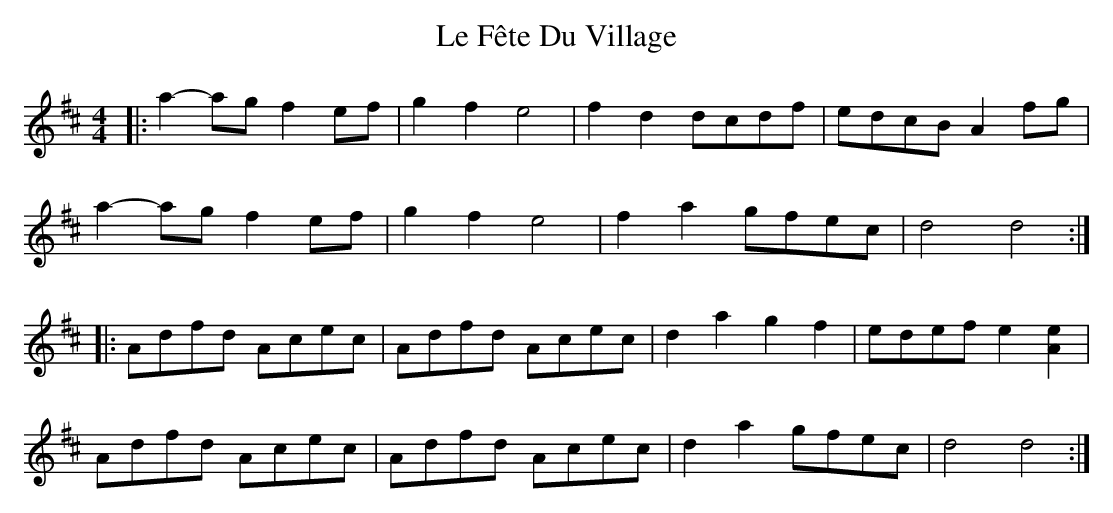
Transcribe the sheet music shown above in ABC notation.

X:1
T: Le Fête Du Village
M: 4/4
L: 1/8
K: Dmaj
|: a2-ag f2 ef | g2 f2 e4 | f2 d2 dcdf | edcB A2 fg |
a2-ag f2 ef | g2 f2 e4 | f2 a2 gfec | d4 d4 :|
|: Adfd Acec | Adfd Acec | d2 a2 g2 f2 | edef e2 [A2e2] |
Adfd Acec | Adfd Acec | d2 a2 gfec | d4 d4 :|
